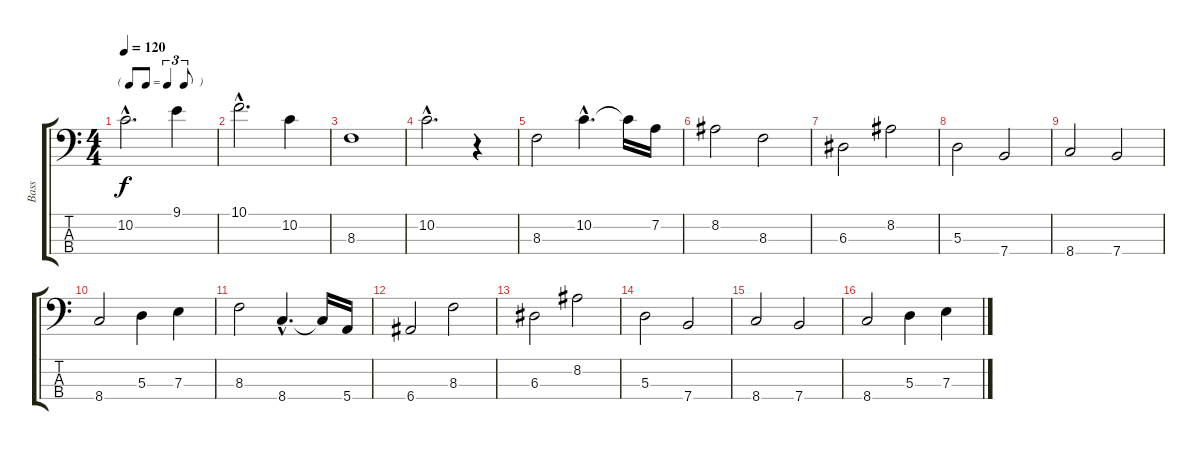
\track ("Bass" "Bass") {instrument electricbassfinger}
\staff {score tabs}
\tuning (G2 D2 A1 E1) {hide}
\ts (4 4)
\tf triplet8th
\tempo 120
\clef f4
\ks c
10.2{hac}.2{d dy f instrument electricbassfinger} 9.1.4 |
10.1{hac}.2{d} 10.2.4 |
8.3.1 |
10.2{hac}.2{d} r.4 |
8.3.2 10.2{hac}.4{d} 10.2{t}.16 7.2.16 |
8.2.2 8.3.2 |
6.3.2 8.2.2 |
5.3.2 7.4.2 |
8.4.2 7.4.2 |
8.4.2 5.3.4 7.3.4 |
8.3.2 8.4{hac}.4{d} 8.4{t}.16 5.4.16 |
6.4.2 8.3.2 |
6.3.2 8.2.2 |
5.3.2 7.4.2 |
8.4.2 7.4.2 |
8.4.2 5.3.4 7.3.4
